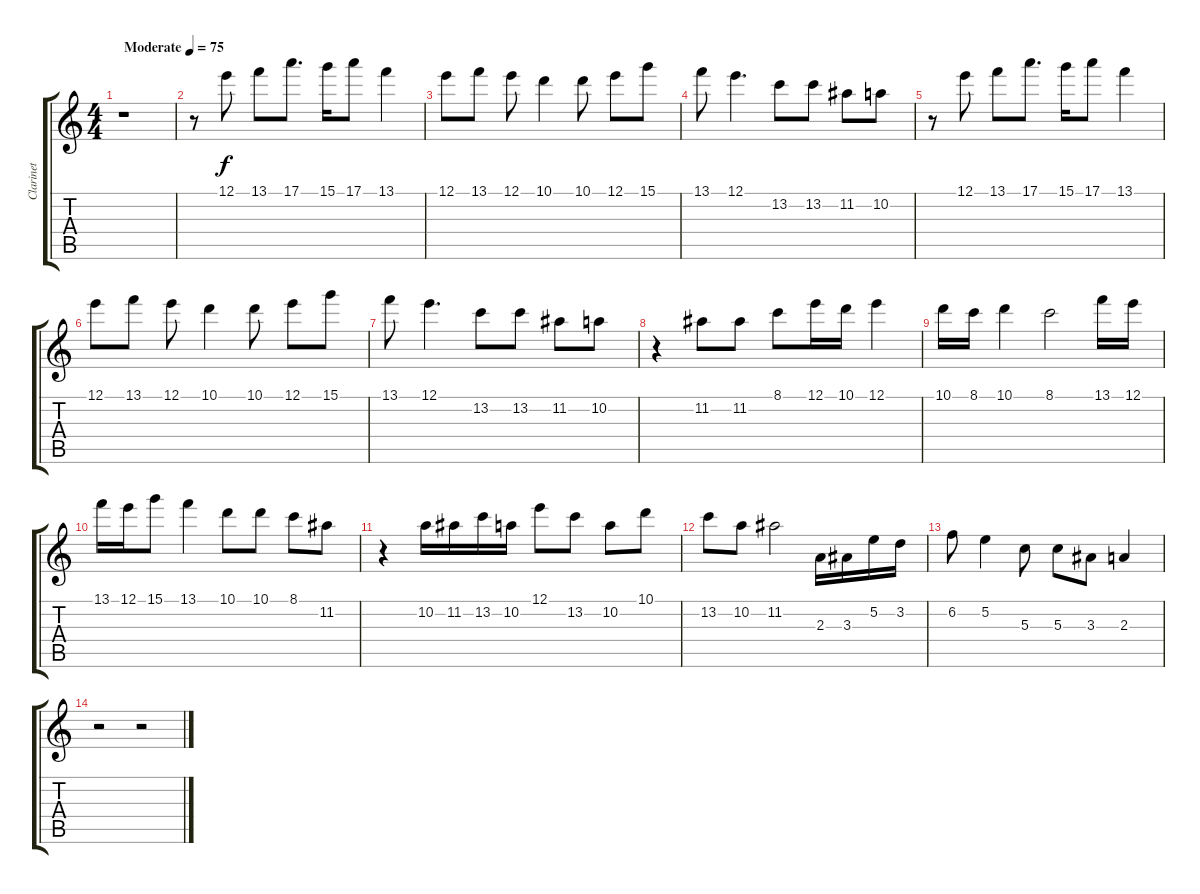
\track ("Clarinet" "Clarinet") {instrument acousticguitarnylon}
\staff {score tabs}
\tuning (E4 B3 G3 D3 A2 E2) {hide}
\ts (4 4)
\tempo (75 "Moderate")
\clef g2
\ks c
r.1{dy f instrument acousticguitarnylon} |
r.8 12.1.8 13.1.8 17.1.8{d} 15.1.16 17.1.8 13.1.4 |
12.1.8 13.1.8 12.1.8 10.1.4 10.1.8 12.1.8 15.1.8 |
13.1.8 12.1.4{d} 13.2.8 13.2.8 11.2.8 10.2.8 |
r.8 12.1.8 13.1.8 17.1.8{d} 15.1.16 17.1.8 13.1.4 |
12.1.8 13.1.8 12.1.8 10.1.4 10.1.8 12.1.8 15.1.8 |
13.1.8 12.1.4{d} 13.2.8 13.2.8 11.2.8 10.2.8 |
r.4 11.2.8 11.2.8 8.1.8 12.1.16 10.1.16 12.1.4 |
10.1.16 8.1.16 10.1.4 8.1.2 13.1.16 12.1.16 |
13.1.16 12.1.16 15.1.8 13.1.4 10.1.8 10.1.8 8.1.8 11.2.8 |
r.4 10.2.16 11.2.16 13.2.16 10.2.16 12.1.8 13.2.8 10.2.8 10.1.8 |
13.2.8 10.2.8 11.2.2 2.3.16 3.3.16 5.2.16 3.2.16 |
6.2.8 5.2.4 5.3.8 5.3.8 3.3.8 2.3.4 |
r.2 r.2
